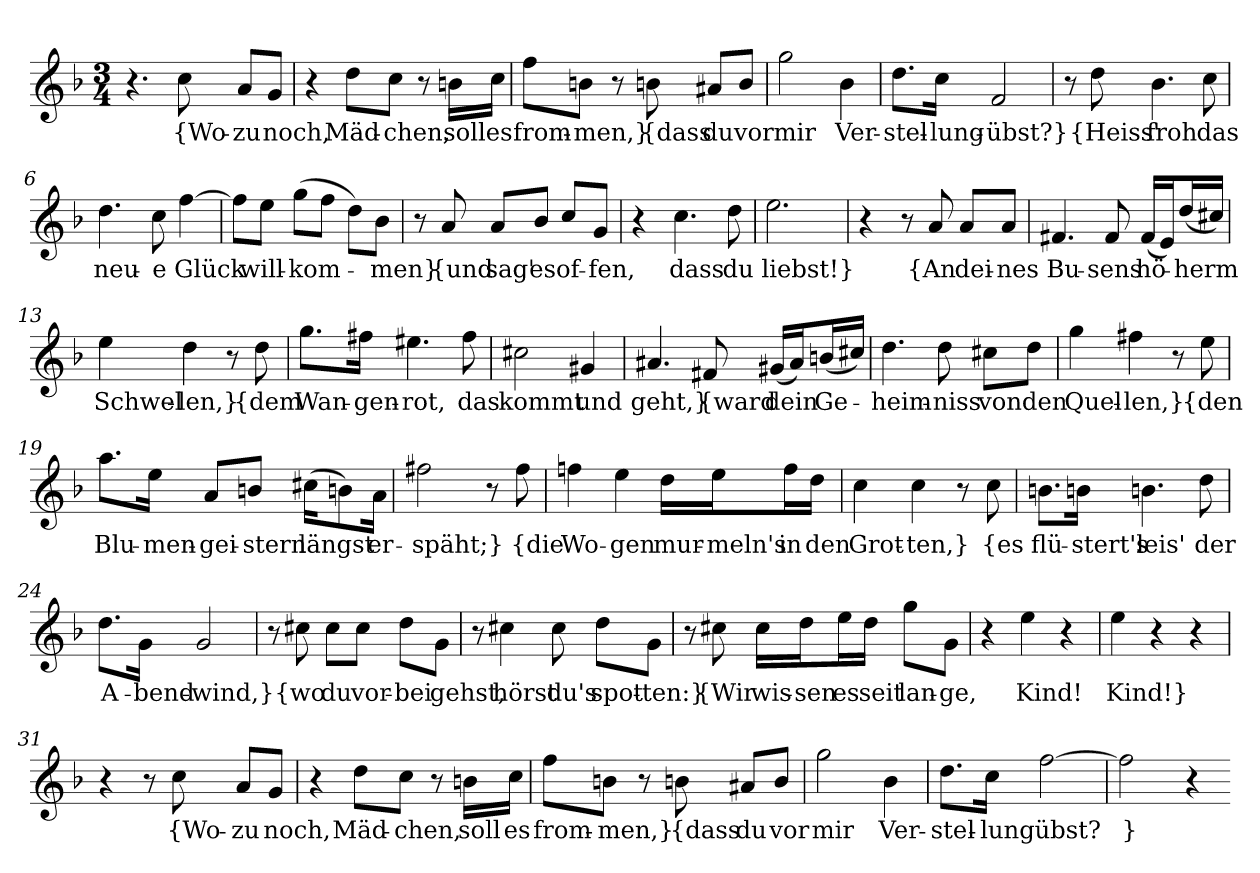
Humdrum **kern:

**kern	**text
*part1	*part1
*staff1	*staff1
*clefG2	*
*k[b-]	*
*M3/4	*
=	=
4.r	.
8cc	{Wo-
8a/L	-zu
8g/J	noch,
=1	=1
4r	.
8dd\L	Mäd-
8cc\J	-chen,
8r	.
16bn\LL	soll
16cc\JJ	es
=2	=2
8ff\L	from-
8bn\J	-men,}
8r	.
8bn	{dass
8a#X/L	du
8b/J	vor
=3	=3
2gg	mir
4b-	Ver-
=4	=4
8.dd\L	-stel-
16cc\Jk	-lung-
2f	-übst?}
=5	=5
8r	.
8dd	{Heiss'
4.b-	froh
8cc	das
=6	=6
4.dd	neu-
8cc	-e
[4ff	Glück
=7	=7
8ff\L]	.
8ee\J	will-
(8gg\L	-kom-
8ff\J	.
8dd\L)	.
8b-\J	-men}
=8	=8
8r	.
8a	{und
8a/L	sag'
8b-/J	es
8cc/L	of-
8g/J	-fen,
=9	=9
4r	.
4.cc	dass
8dd	du
=10	=10
2.ee	liebst!}
=11	=11
4r	.
8r	.
8a	{An
8a/L	dei-
8a/J	-nes
=12	=12
4.f#X	Bu-
8f#	-sens
(16f#/LL	hö-
16e/J)	.
(16dd/L	-herm
16cc#X/JJ)	.
=13	=13
4ee	Schwel-
4dd	-len,}
8r	.
8dd	{dem
=14	=14
8.gg\L	Wan-
16ff#X\Jk	-gen-
4.ee#X	-rot,
8ff#	das
=15	=15
2cc#X	kommt
4g#X	und
=16	=16
4.a#X	geht,}
8f#X	{ward
(16g#X/LL	dein
16a#/J)	.
(16bn/L	Ge-
16cc#X/JJ)	.
=17	=17
4.dd	-heim-
8dd	-niss
8cc#X\L	von
8dd\J	den
=18	=18
4gg	Quel-
4ff#X	-len,}
8r	.
8ee	{den
=19	=19
8.aa\L	Blu-
16ee\Jk	-men-
8a/L	-gei-
8bn/J	-stern
(16cc#X\KL	längst
8bn\)	.
16a\Jk	er-
=20	=20
2ff#X	-späht;}
8r	.
8ff#	{die
=21	=21
4ffn	Wo-
4ee	-gen
16dd\LL	mur-
16ee\J	-meln's
16ff\L	in
16dd\JJ	den
=22	=22
4cc	Grot-
4cc	-ten,}
8r	.
8cc	{es
=23	=23
8.bn\L	flü-
16bn\Jk	-stert's
4.bn	leis'
8dd	der
=24	=24
8.dd\L	A-
16g\Jk	-bend-
2g	-wind,}
=25	=25
8r	.
8cc#X	{wo
8cc#\L	du
8cc#\J	vor-
8dd\L	-bei
8g\J	gehst,
=26	=26
8r	.
4cc#X	hörst
8cc#	du's
8dd\L	spot-
8g\J	-ten:}
=27	=27
8r	.
8cc#X	{Wir
16cc#\LL	wis-
16dd\J	-sen
16ee\L	es
16dd\JJ	seit
8gg\L	lan-
8g\J	-ge,
=28	=28
4r	.
4ee	Kind!
4r	.
=29	=29
4ee	Kind!}
4r	.
4r	.
=31	=31
4r	.
8r	.
8cc	{Wo-
8a/L	-zu
8g/J	noch,
=32	=32
4r	.
8dd\L	Mäd-
8cc\J	-chen,
8r	.
16bn\LL	soll
16cc\JJ	es
=33	=33
8ff\L	from-
8bn\J	-men,}
8r	.
8bn	{dass
8a#X/L	du
8b/J	vor
=34	=34
2gg	mir
4b-	Ver-
=35	=35
8.dd\L	-stel-
16cc\Jk	-lung
[2ff	übst?
=36	=36
2ff]	}
4r	.
=-	=-
*-	*-
